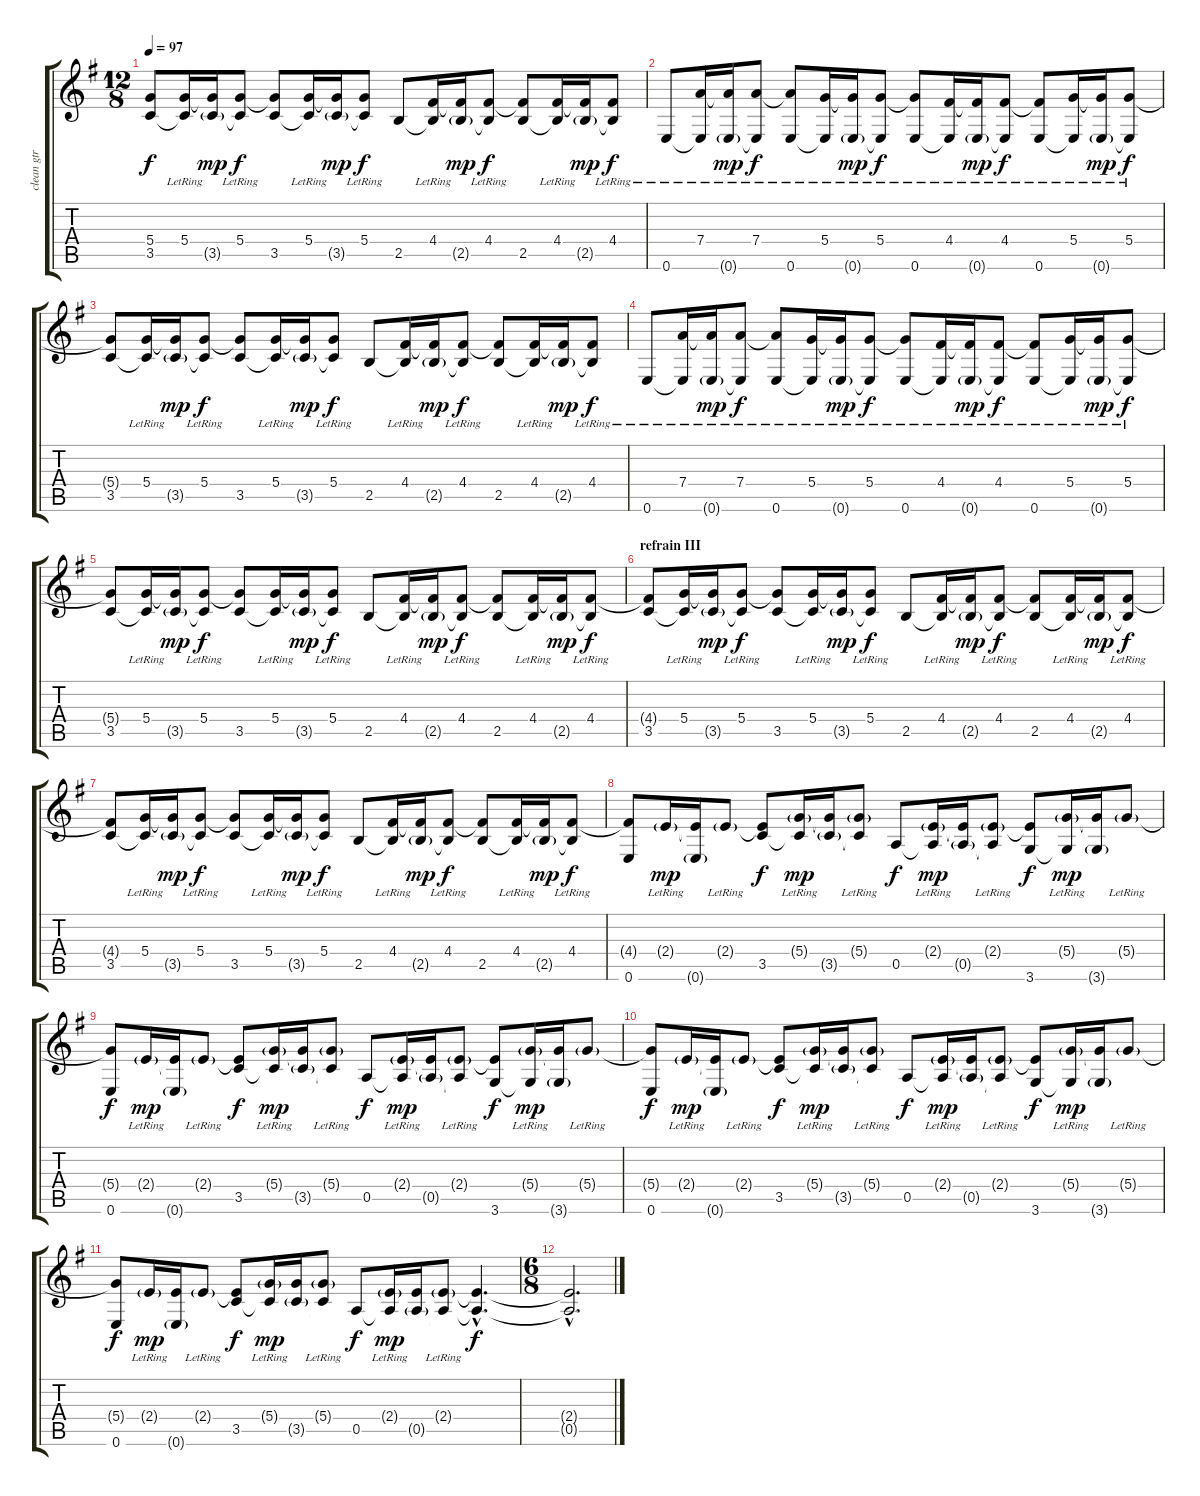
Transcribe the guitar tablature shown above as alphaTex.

\track ("clean gtr" "clean gtr") {instrument acousticguitarsteel}
\staff {score tabs}
\tuning (E4 B3 G3 D3 A2 E2) {hide}
\ts (12 8)
\tempo 97
\clef g2
\ks g
(5.4{t} 3.5).8{dy f} (5.4{lr} 3.5{t}).16 (5.4{t} 3.5{g}).16{dy mp} (5.4{lr} 3.5{t}).8{dy f} (5.4{t} 3.5).8 (5.4{lr} 3.5{t}).16 (5.4{t} 3.5{g}).16{dy mp} (5.4{lr} 3.5{t}).8{dy f} 2.5.8 (4.4{lr} 2.5{t}).16 (4.4{t} 2.5{g}).16{dy mp} (4.4{lr} 2.5{t}).8{dy f} (4.4{t} 2.5).8 (4.4{lr} 2.5{t}).16 (4.4{t} 2.5{g}).16{dy mp} (4.4{lr} 2.5{t}).8{dy f} |
0.6{lr}.8 (7.4{lr} 0.6{t}).16 (7.4{t} 0.6{g lr}).16{dy mp} (7.4{lr} 0.6{t}).8{dy f} (7.4{t} 0.6{lr}).8 (5.4{lr} 0.6{t}).16 (5.4{t} 0.6{g lr}).16{dy mp} (5.4{lr} 0.6{t}).8{dy f} (5.4{t} 0.6{lr}).8 (4.4{lr} 0.6{t}).16 (4.4{t} 0.6{g lr}).16{dy mp} (4.4{lr} 0.6{t}).8{dy f} (4.4{t} 0.6{lr}).8 (5.4{lr} 0.6{t}).16 (5.4{t} 0.6{g lr}).16{dy mp} (5.4{lr} 0.6{t}).8{dy f} |
(5.4{t} 3.5).8 (5.4{lr} 3.5{t}).16 (5.4{t} 3.5{g}).16{dy mp} (5.4{lr} 3.5{t}).8{dy f} (5.4{t} 3.5).8 (5.4{lr} 3.5{t}).16 (5.4{t} 3.5{g}).16{dy mp} (5.4{lr} 3.5{t}).8{dy f} 2.5.8 (4.4{lr} 2.5{t}).16 (4.4{t} 2.5{g}).16{dy mp} (4.4{lr} 2.5{t}).8{dy f} (4.4{t} 2.5).8 (4.4{lr} 2.5{t}).16 (4.4{t} 2.5{g}).16{dy mp} (4.4{lr} 2.5{t}).8{dy f} |
0.6{lr}.8 (7.4{lr} 0.6{t}).16 (7.4{t} 0.6{g lr}).16{dy mp} (7.4{lr} 0.6{t}).8{dy f} (7.4{t} 0.6{lr}).8 (5.4{lr} 0.6{t}).16 (5.4{t} 0.6{g lr}).16{dy mp} (5.4{lr} 0.6{t}).8{dy f} (5.4{t} 0.6{lr}).8 (4.4{lr} 0.6{t}).16 (4.4{t} 0.6{g lr}).16{dy mp} (4.4{lr} 0.6{t}).8{dy f} (4.4{t} 0.6{lr}).8 (5.4{lr} 0.6{t}).16 (5.4{t} 0.6{g lr}).16{dy mp} (5.4{lr} 0.6{t}).8{dy f} |
(5.4{t} 3.5).8 (5.4{lr} 3.5{t}).16 (5.4{t} 3.5{g}).16{dy mp} (5.4{lr} 3.5{t}).8{dy f} (5.4{t} 3.5).8 (5.4{lr} 3.5{t}).16 (5.4{t} 3.5{g}).16{dy mp} (5.4{lr} 3.5{t}).8{dy f} 2.5.8 (4.4{lr} 2.5{t}).16 (4.4{t} 2.5{g}).16{dy mp} (4.4{lr} 2.5{t}).8{dy f} (4.4{t} 2.5).8 (4.4{lr} 2.5{t}).16 (4.4{t} 2.5{g}).16{dy mp} (4.4{lr} 2.5{t}).8{dy f} |
\section ("" "refrain III")
(4.4{t} 3.5).8 (5.4{lr} 3.5{t}).16 (5.4{t} 3.5{g}).16{dy mp} (5.4{lr} 3.5{t}).8{dy f} (5.4{t} 3.5).8 (5.4{lr} 3.5{t}).16 (5.4{t} 3.5{g}).16{dy mp} (5.4{lr} 3.5{t}).8{dy f} 2.5.8 (4.4{lr} 2.5{t}).16 (4.4{t} 2.5{g}).16{dy mp} (4.4{lr} 2.5{t}).8{dy f} (4.4{t} 2.5).8 (4.4{lr} 2.5{t}).16 (4.4{t} 2.5{g}).16{dy mp} (4.4{lr} 2.5{t}).8{dy f} |
(4.4{t} 3.5).8 (5.4{lr} 3.5{t}).16 (5.4{t} 3.5{g}).16{dy mp} (5.4{lr} 3.5{t}).8{dy f} (5.4{t} 3.5).8 (5.4{lr} 3.5{t}).16 (5.4{t} 3.5{g}).16{dy mp} (5.4{lr} 3.5{t}).8{dy f} 2.5.8 (4.4{lr} 2.5{t}).16 (4.4{t} 2.5{g}).16{dy mp} (4.4{lr} 2.5{t}).8{dy f} (4.4{t} 2.5).8 (4.4{lr} 2.5{t}).16 (4.4{t} 2.5{g}).16{dy mp} (4.4{lr} 2.5{t}).8{dy f} |
(4.4{t} 0.6).8 2.4{g lr}.16{dy mp} (2.4{t} 0.6{g}).16 2.4{g lr}.8 (2.4{t} 3.5).8{dy f} (5.4{g lr} 3.5{t}).16{dy mp} (5.4{t} 3.5{g}).16 (5.4{g lr} 3.5{t}).8 0.5.8{dy f} (2.4{g lr} 0.5{t}).16{dy mp} (2.4{t} 0.5{g}).16 (2.4{g lr} 0.5{t}).8 (2.4{t} 3.6).8{dy f} (5.4{g lr} 3.6{t}).16{dy mp} (5.4{t} 3.6{g}).16 5.4{g lr}.8 |
(5.4{t} 0.6).8{dy f} 2.4{g lr}.16{dy mp} (2.4{t} 0.6{g}).16 2.4{g lr}.8 (2.4{t} 3.5).8{dy f} (5.4{g lr} 3.5{t}).16{dy mp} (5.4{t} 3.5{g}).16 (5.4{g lr} 3.5{t}).8 0.5.8{dy f} (2.4{g lr} 0.5{t}).16{dy mp} (2.4{t} 0.5{g}).16 (2.4{g lr} 0.5{t}).8 (2.4{t} 3.6).8{dy f} (5.4{g lr} 3.6{t}).16{dy mp} (5.4{t} 3.6{g}).16 5.4{g lr}.8 |
(5.4{t} 0.6).8{dy f} 2.4{g lr}.16{dy mp} (2.4{t} 0.6{g}).16 2.4{g lr}.8 (2.4{t} 3.5).8{dy f} (5.4{g lr} 3.5{t}).16{dy mp} (5.4{t} 3.5{g}).16 (5.4{g lr} 3.5{t}).8 0.5.8{dy f} (2.4{g lr} 0.5{t}).16{dy mp} (2.4{t} 0.5{g}).16 (2.4{g lr} 0.5{t}).8 (2.4{t} 3.6).8{dy f} (5.4{g lr} 3.6{t}).16{dy mp} (5.4{t} 3.6{g}).16 5.4{g lr}.8 |
(5.4{t} 0.6).8{dy f} 2.4{g lr}.16{dy mp} (2.4{t} 0.6{g}).16 2.4{g lr}.8 (2.4{t} 3.5).8{dy f} (5.4{g lr} 3.5{t}).16{dy mp} (5.4{t} 3.5{g}).16 (5.4{g lr} 3.5{t}).8 0.5.8{dy f} (2.4{g lr} 0.5{t}).16{dy mp} (2.4{t} 0.5{g}).16 (2.4{g lr} 0.5{t}).8 (2.4{t} 0.5{hac t}).4{d dy f} |
\ts (6 8)
(2.4{hac t} 0.5{hac t}).2{d}
